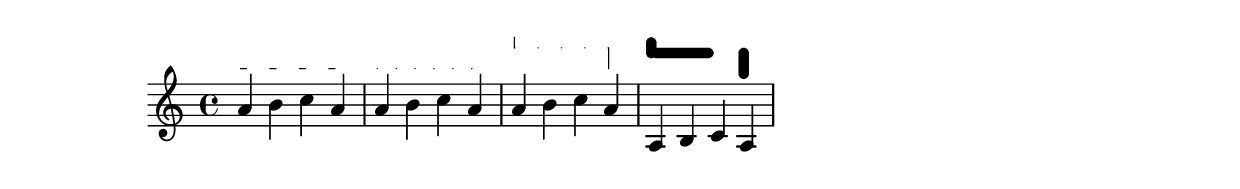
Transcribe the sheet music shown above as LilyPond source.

%% Do not edit this file; it is auto-generated from LSR http://lsr.dsi.unimi.it
%% This file is in the public domain.
\version "2.11.61"

\header {
  lsrtags = "expressive-marks, text, tweaks-and-overrides"

  texidoces = "
Las instrucciones @code{\startTextSpan} y @code{\stopTextSpan}
permiten la creación de elementos de extensión textuales tan
fácilmente como indicaciones de pedal u
octavaciones. Sobreescribimos ciertas propiedades del objeto
@code{TextSpanner} para modificar su salida.

"
  doctitlees = "Crear elementos de extensión textuales"

  texidoc = "
The @code{\\startTextSpan} and @code{\\stopTextSpan} commands allow the
creation of text spanners as easily as pedal indications or
octavations. Override some properties of the @code{TextSpanner} object
to modify its output.

"
  doctitle = "Creating text spanners"
} % begin verbatim
\relative c'' {
  \override TextSpanner  #'edge-text = #'("bla" . "blu")
  a \startTextSpan
  b c
  a \stopTextSpan
  
  \override TextSpanner  #'dash-period = #2
  \override TextSpanner  #'dash-fraction = #0.0
  a \startTextSpan
  b c
  a \stopTextSpan
  
  \revert TextSpanner #'style
  \override TextSpanner  #'style = #'dashed-line \override TextSpanner #'bound-details #'left #'text = \markup { \draw-line #'(0 . 1) }
 \override TextSpanner #'bound-details #'right #'text = \markup { \draw-line #'(0 . -2) }

  a \startTextSpan
  b c
  a \stopTextSpan
  
  \set Staff.middleCPosition = #-13
  \override TextSpanner  #'dash-period = #10
  \override TextSpanner  #'dash-fraction = #0.5
  \override TextSpanner  #'thickness = #10
  a \startTextSpan
  b c
  a \stopTextSpan
  \set Staff.middleCPosition = #-6
}
